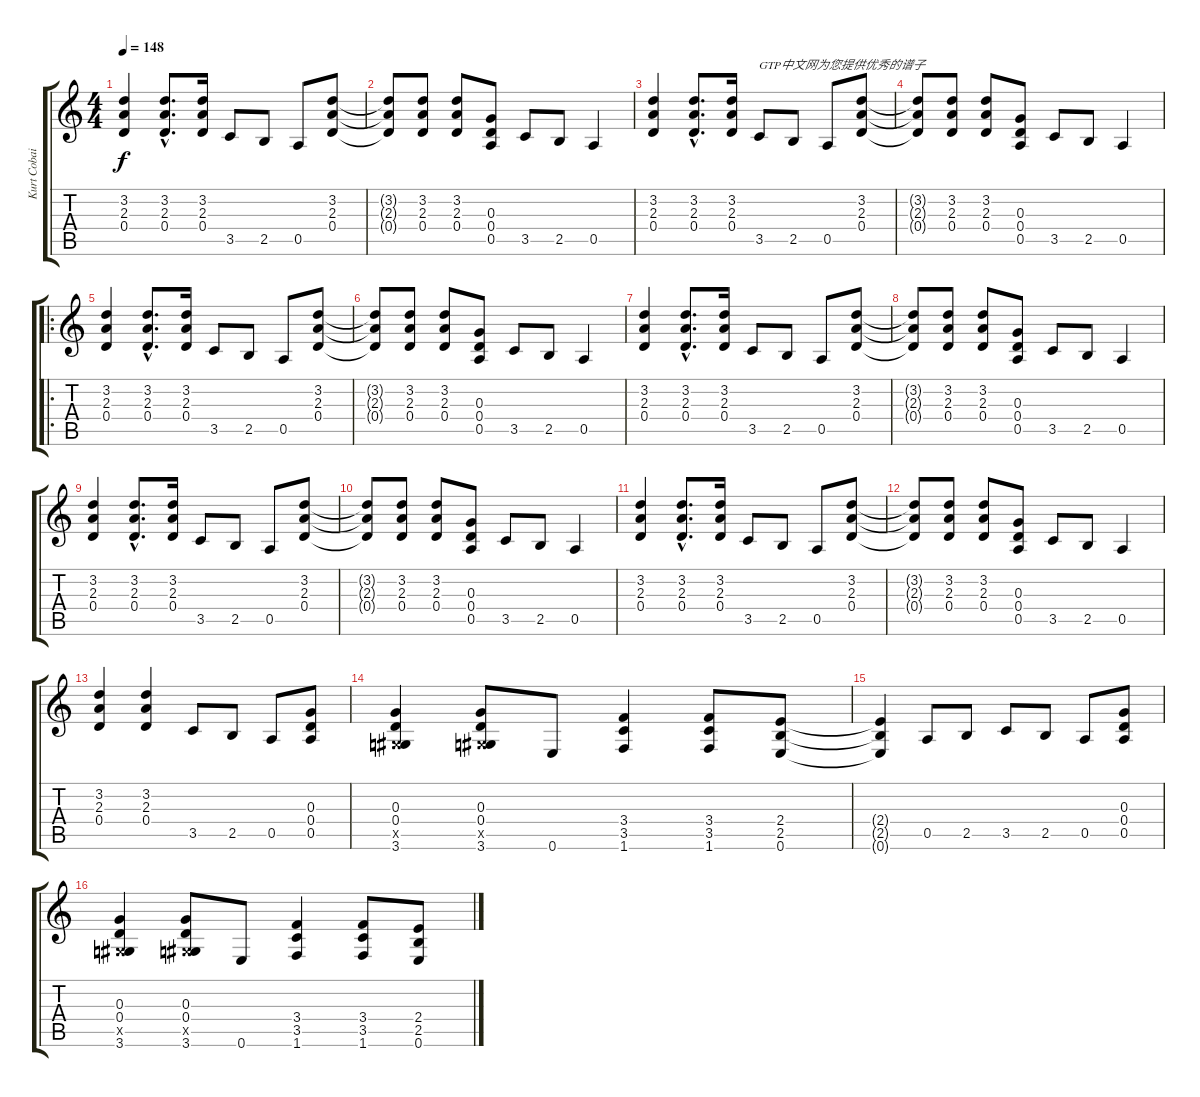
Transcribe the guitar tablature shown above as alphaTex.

\track ("Kurt Cobain" "Kurt Cobai") {instrument distortionguitar}
\staff {score tabs}
\tuning (E4 B3 G3 D3 A2 E2) {hide}
\ts (4 4)
\tempo 148
\clef g2
\ks c
(3.2 2.3 0.4).4{dy f instrument distortionguitar} (3.2{hac} 2.3{hac} 0.4{hac}).8{d} (3.2 2.3 0.4).16 3.5.8 2.5.8 0.5.8 (3.2 2.3 0.4).8 |
(3.2{t} 2.3{t} 0.4{t}).8 (3.2 2.3 0.4).8 (3.2 2.3 0.4).8 (0.3 0.4 0.5).8 3.5.8 2.5.8 0.5.4 |
(3.2 2.3 0.4).4 (3.2{hac} 2.3{hac} 0.4{hac}).8{d} (3.2 2.3 0.4).16 3.5.8{txt "GTP中文网为您提供优秀的谱子"} 2.5.8 0.5.8 (3.2 2.3 0.4).8 |
(3.2{t} 2.3{t} 0.4{t}).8 (3.2 2.3 0.4).8 (3.2 2.3 0.4).8 (0.3 0.4 0.5).8 3.5.8 2.5.8 0.5.4 |
\ro
(3.2 2.3 0.4).4 (3.2{hac} 2.3{hac} 0.4{hac}).8{d} (3.2 2.3 0.4).16 3.5.8 2.5.8 0.5.8 (3.2 2.3 0.4).8 |
(3.2{t} 2.3{t} 0.4{t}).8 (3.2 2.3 0.4).8 (3.2 2.3 0.4).8 (0.3 0.4 0.5).8 3.5.8 2.5.8 0.5.4 |
(3.2 2.3 0.4).4 (3.2{hac} 2.3{hac} 0.4{hac}).8{d} (3.2 2.3 0.4).16 3.5.8 2.5.8 0.5.8 (3.2 2.3 0.4).8 |
(3.2{t} 2.3{t} 0.4{t}).8 (3.2 2.3 0.4).8 (3.2 2.3 0.4).8 (0.3 0.4 0.5).8 3.5.8 2.5.8 0.5.4 |
(3.2 2.3 0.4).4 (3.2{hac} 2.3{hac} 0.4{hac}).8{d} (3.2 2.3 0.4).16 3.5.8 2.5.8 0.5.8 (3.2 2.3 0.4).8 |
(3.2{t} 2.3{t} 0.4{t}).8 (3.2 2.3 0.4).8 (3.2 2.3 0.4).8 (0.3 0.4 0.5).8 3.5.8 2.5.8 0.5.4 |
(3.2 2.3 0.4).4 (3.2{hac} 2.3{hac} 0.4{hac}).8{d} (3.2 2.3 0.4).16 3.5.8 2.5.8 0.5.8 (3.2 2.3 0.4).8 |
(3.2{t} 2.3{t} 0.4{t}).8 (3.2 2.3 0.4).8 (3.2 2.3 0.4).8 (0.3 0.4 0.5).8 3.5.8 2.5.8 0.5.4 |
(3.2 2.3 0.4).4 (3.2 2.3 0.4).4 3.5.8 2.5.8 0.5.8 (0.3 0.4 0.5).8 |
(0.3 0.4 -1.5{x} 3.6).4 (0.3 0.4 -1.5{x} 3.6).8 0.6.8 (3.4 3.5 1.6).4 (3.4 3.5 1.6).8 (2.4 2.5 0.6).8 |
(2.4{t} 2.5{t} 0.6{t}).4 0.5.8 2.5.8 3.5.8 2.5.8 0.5.8 (0.3 0.4 0.5).8 |
(0.3 0.4 -1.5{x} 3.6).4 (0.3 0.4 -1.5{x} 3.6).8 0.6.8 (3.4 3.5 1.6).4 (3.4 3.5 1.6).8 (2.4 2.5 0.6).8
